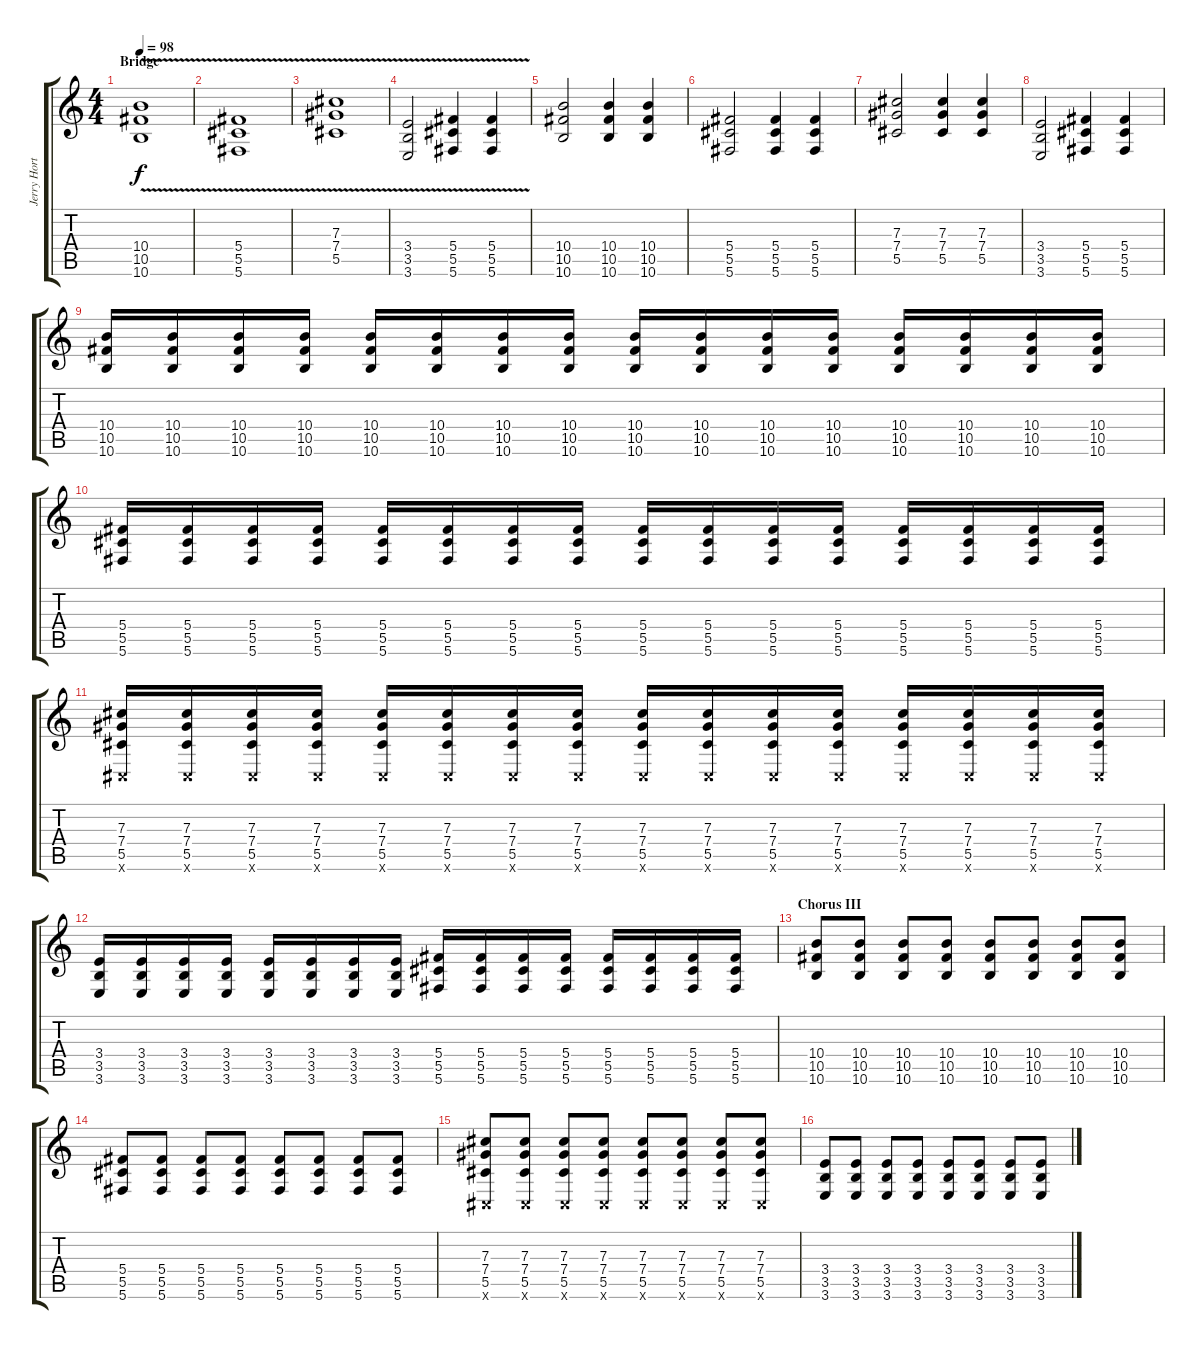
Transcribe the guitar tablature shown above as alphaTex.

\track ("Jerry Horton - Guitar" "Jerry Hort") {instrument overdrivenguitar}
\staff {score tabs}
\tuning (Eb4 Bb3 Gb3 Db3 Ab2 Db2) {hide}
\ts (4 4)
\section ("" "Bridge")
\tempo 98
\clef g2
\ks c
(10.4{v} 10.5{v} 10.6{v}).1{dy f} |
(5.4{v} 5.5{v} 5.6{v}).1 |
(7.3{v} 7.4{v} 5.5{v}).1 |
(3.4{v} 3.5{v} 3.6{v}).2 (5.4{v} 5.5{v} 5.6{v}).4 (5.4{v} 5.5{v} 5.6{v}).4 |
(10.4 10.5 10.6).2{instrument electricguitarmuted} (10.4 10.5 10.6).4 (10.4 10.5 10.6).4 |
(5.4 5.5 5.6).2 (5.4 5.5 5.6).4 (5.4 5.5 5.6).4 |
(7.3 7.4 5.5).2 (7.3 7.4 5.5).4 (7.3 7.4 5.5).4 |
(3.4 3.5 3.6).2 (5.4 5.5 5.6).4 (5.4 5.5 5.6).4 |
(10.4 10.5 10.6).16 (10.4 10.5 10.6).16 (10.4 10.5 10.6).16 (10.4 10.5 10.6).16 (10.4 10.5 10.6).16 (10.4 10.5 10.6).16 (10.4 10.5 10.6).16 (10.4 10.5 10.6).16 (10.4 10.5 10.6).16 (10.4 10.5 10.6).16 (10.4 10.5 10.6).16 (10.4 10.5 10.6).16 (10.4 10.5 10.6).16 (10.4 10.5 10.6).16 (10.4 10.5 10.6).16 (10.4 10.5 10.6).16 |
(5.4 5.5 5.6).16 (5.4 5.5 5.6).16 (5.4 5.5 5.6).16 (5.4 5.5 5.6).16 (5.4 5.5 5.6).16 (5.4 5.5 5.6).16 (5.4 5.5 5.6).16 (5.4 5.5 5.6).16 (5.4 5.5 5.6).16 (5.4 5.5 5.6).16 (5.4 5.5 5.6).16 (5.4 5.5 5.6).16 (5.4 5.5 5.6).16 (5.4 5.5 5.6).16 (5.4 5.5 5.6).16 (5.4 5.5 5.6).16 |
(7.3 7.4 5.5 0.6{x}).16 (7.3 7.4 5.5 0.6{x}).16 (7.3 7.4 5.5 0.6{x}).16 (7.3 7.4 5.5 0.6{x}).16 (7.3 7.4 5.5 0.6{x}).16 (7.3 7.4 5.5 0.6{x}).16 (7.3 7.4 5.5 0.6{x}).16 (7.3 7.4 5.5 0.6{x}).16 (7.3 7.4 5.5 0.6{x}).16 (7.3 7.4 5.5 0.6{x}).16 (7.3 7.4 5.5 0.6{x}).16 (7.3 7.4 5.5 0.6{x}).16 (7.3 7.4 5.5 0.6{x}).16 (7.3 7.4 5.5 0.6{x}).16 (7.3 7.4 5.5 0.6{x}).16 (7.3 7.4 5.5 0.6{x}).16 |
(3.4 3.5 3.6).16{instrument overdrivenguitar} (3.4 3.5 3.6).16 (3.4 3.5 3.6).16 (3.4 3.5 3.6).16 (3.4 3.5 3.6).16 (3.4 3.5 3.6).16 (3.4 3.5 3.6).16 (3.4 3.5 3.6).16 (5.4 5.5 5.6).16 (5.4 5.5 5.6).16 (5.4 5.5 5.6).16 (5.4 5.5 5.6).16 (5.4 5.5 5.6).16 (5.4 5.5 5.6).16 (5.4 5.5 5.6).16 (5.4 5.5 5.6).16 |
\section ("" "Chorus III")
(10.4 10.5 10.6).8 (10.4 10.5 10.6).8 (10.4 10.5 10.6).8 (10.4 10.5 10.6).8 (10.4 10.5 10.6).8 (10.4 10.5 10.6).8 (10.4 10.5 10.6).8 (10.4 10.5 10.6).8 |
(5.4 5.5 5.6).8 (5.4 5.5 5.6).8 (5.4 5.5 5.6).8 (5.4 5.5 5.6).8 (5.4 5.5 5.6).8 (5.4 5.5 5.6).8 (5.4 5.5 5.6).8 (5.4 5.5 5.6).8 |
(7.3 7.4 5.5 0.6{x}).8 (7.3 7.4 5.5 0.6{x}).8 (7.3 7.4 5.5 0.6{x}).8 (7.3 7.4 5.5 0.6{x}).8 (7.3 7.4 5.5 0.6{x}).8 (7.3 7.4 5.5 0.6{x}).8 (7.3 7.4 5.5 0.6{x}).8 (7.3 7.4 5.5 0.6{x}).8 |
(3.4 3.5 3.6).8 (3.4 3.5 3.6).8 (3.4 3.5 3.6).8 (3.4 3.5 3.6).8 (3.4 3.5 3.6).8 (3.4 3.5 3.6).8 (3.4 3.5 3.6).8 (3.4 3.5 3.6).8
